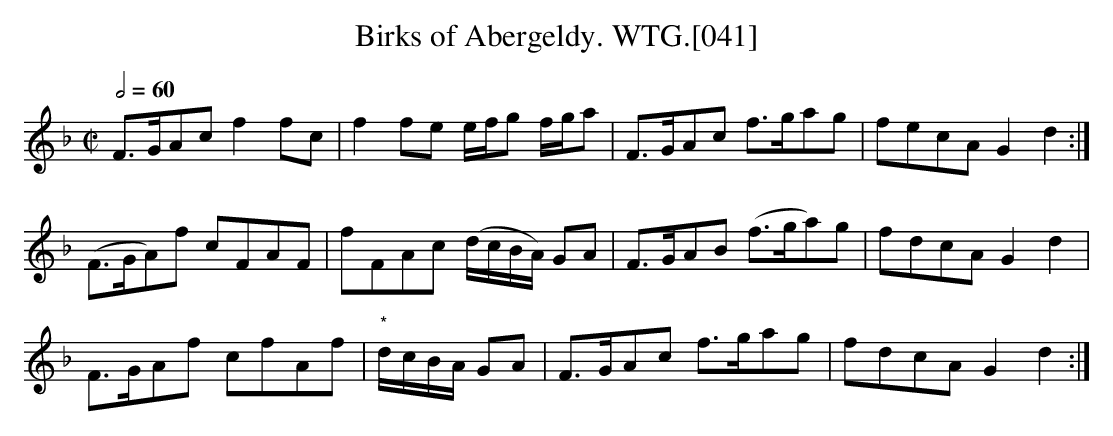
X:1
T:Birks of Abergeldy. WTG.[041]
M:C|
L:1/8
Q:2/4=60
K:Dm
F>GAc   f2fc | f2fe e/f/g f/g/a | F>GAc f>gag | fecA G2d2:|
(F>GA)f cFAF | fFAc (d/c/B/A/) GA | F>GAB (f>ga)g | fdcA G2d2  |
F>GAf cfAf | "*" d/c/B/A/ GA | F>GAc f>gag | fdcA G2d2:|
